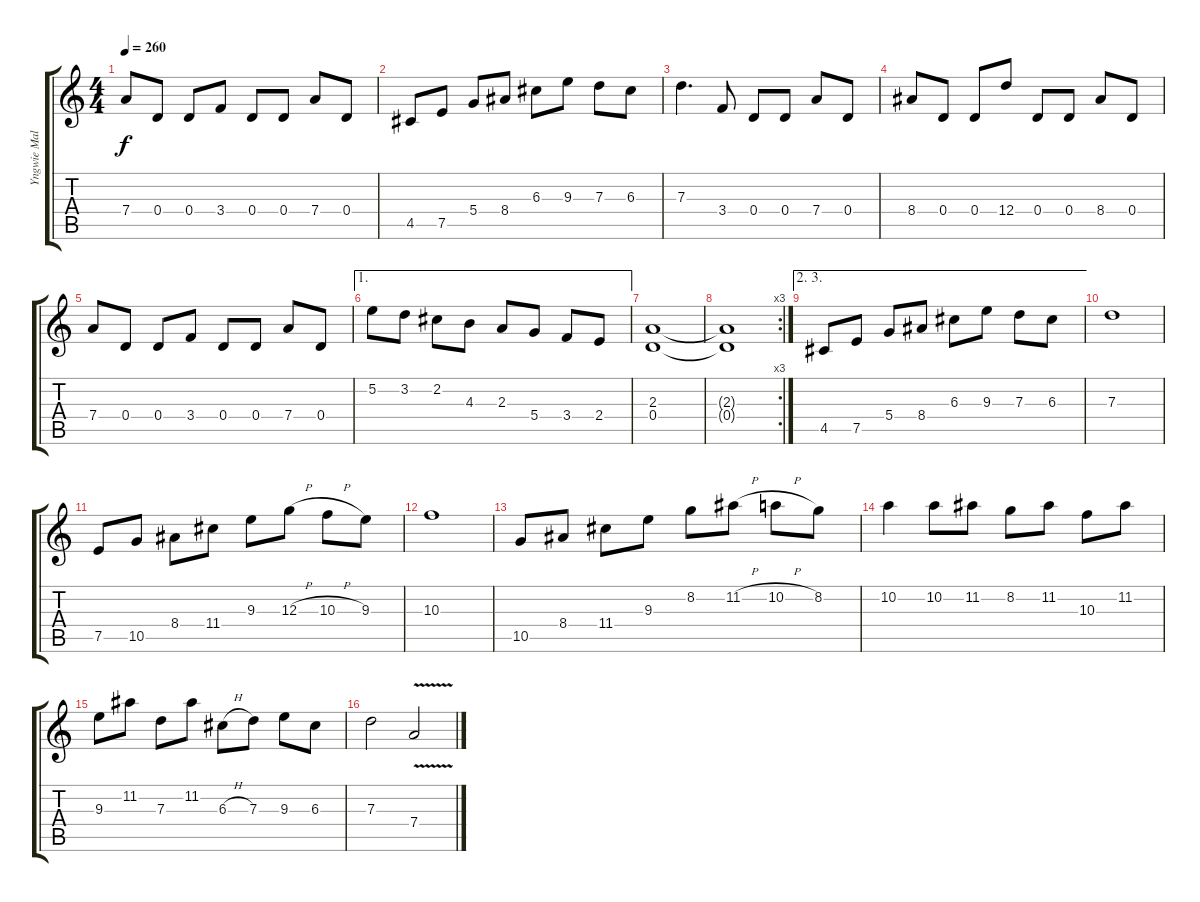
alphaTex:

\track ("Yngwie Malmsteen RhitmicGuitar" "Yngwie Mal") {instrument acousticguitarsteel}
\staff {score tabs}
\tuning (E4 B3 G3 D3 A2 E2) {hide}
\ts (4 4)
\tempo 260
\clef g2
\ks c
7.4.8{dy f} 0.4.8 0.4.8 3.4.8 0.4.8 0.4.8 7.4.8 0.4.8 |
4.5.8 7.5.8 5.4.8 8.4.8 6.3.8 9.3.8 7.3.8 6.3.8 |
7.3.4{d} 3.4.8 0.4.8 0.4.8 7.4.8 0.4.8 |
8.4.8 0.4.8 0.4.8 12.4.8 0.4.8 0.4.8 8.4.8 0.4.8 |
7.4.8 0.4.8 0.4.8 3.4.8 0.4.8 0.4.8 7.4.8 0.4.8 |
\ae 1
5.2.8 3.2.8 2.2.8 4.3.8 2.3.8 5.4.8 3.4.8 2.4.8 |
(2.3 0.4).1 |
\rc 3
(2.3{t} 0.4{t}).1 |
\ae (2 3)
4.5.8 7.5.8 5.4.8 8.4.8 6.3.8 9.3.8 7.3.8 6.3.8 |
7.3.1 |
7.5.8 10.5.8 8.4.8 11.4.8 9.3.8 12.3{h}.8 10.3{h}.8 9.3.8 |
10.3.1 |
10.5.8 8.4.8 11.4.8 9.3.8 8.2.8 11.2{h}.8 10.2{h}.8 8.2.8 |
10.2.4 10.2.8 11.2.8 8.2.8 11.2.8 10.3.8 11.2.8 |
9.3.8 11.2.8 7.3.8 11.2.8 6.3{h}.8 7.3.8 9.3.8 6.3.8 |
7.3.2 7.4{v}.2
